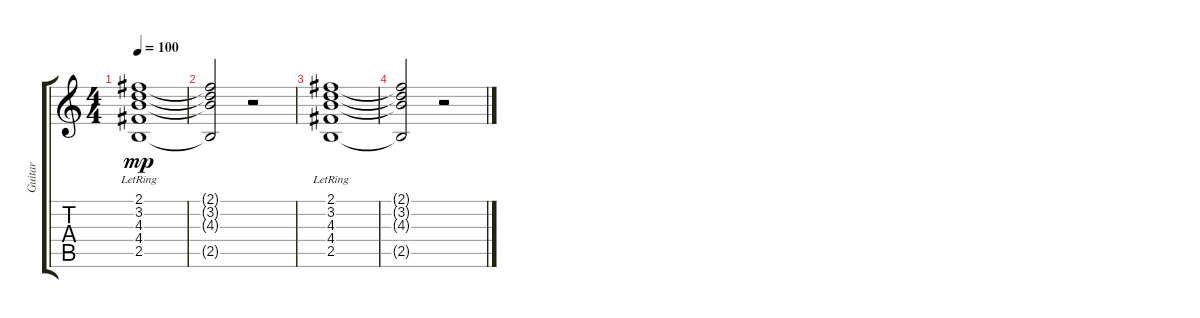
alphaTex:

\track ("Guitar" "Guitar") {instrument distortionguitar}
\staff {score tabs}
\tuning (E4 B3 G3 D3 A2 E2) {hide}
\ts (4 4)
\tempo 100
\clef g2
\ks c
(2.1 3.2{lr} 4.3{lr} 4.4 2.5{lr}).1{dy mp} |
(2.1{t} 3.2{t} 4.3{t} 2.5{t}).2 r.2 |
(2.1 3.2{lr} 4.3{lr} 4.4 2.5{lr}).1 |
(2.1{t} 3.2{t} 4.3{t} 2.5{t}).2 r.2
